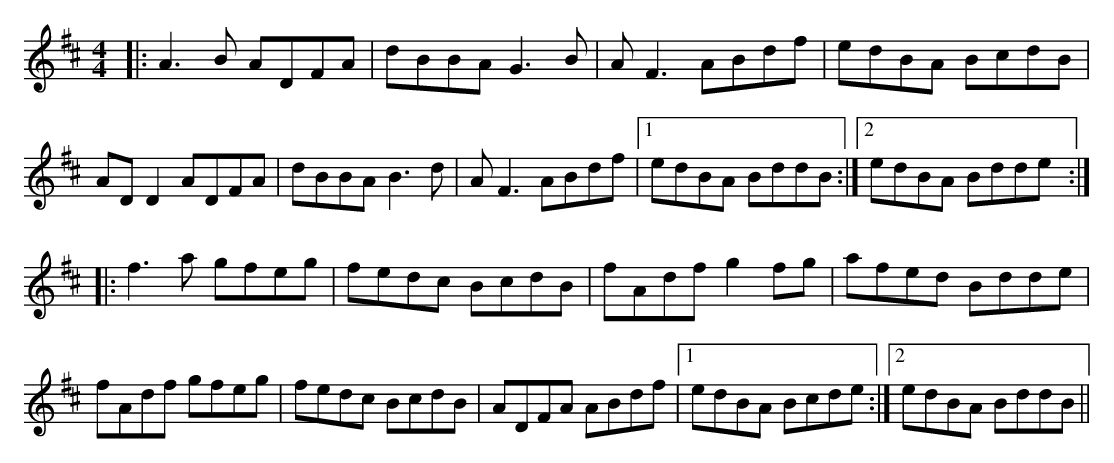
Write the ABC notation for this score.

X:1
M:4/4
K:D
|:A3B ADFA|dBBA G3B|AF3 ABdf|edBA BcdB|
AD D2 ADFA|dBBA B3d|AF3 ABdf|1 edBA BddB:|2 edBA Bdde:|
|:f3a gfeg|fedc BcdB|fAdf g2fg|afed Bdde|
fAdf gfeg|fedc BcdB|ADFA ABdf|1 edBA Bcde:|2 edBA BddB||
